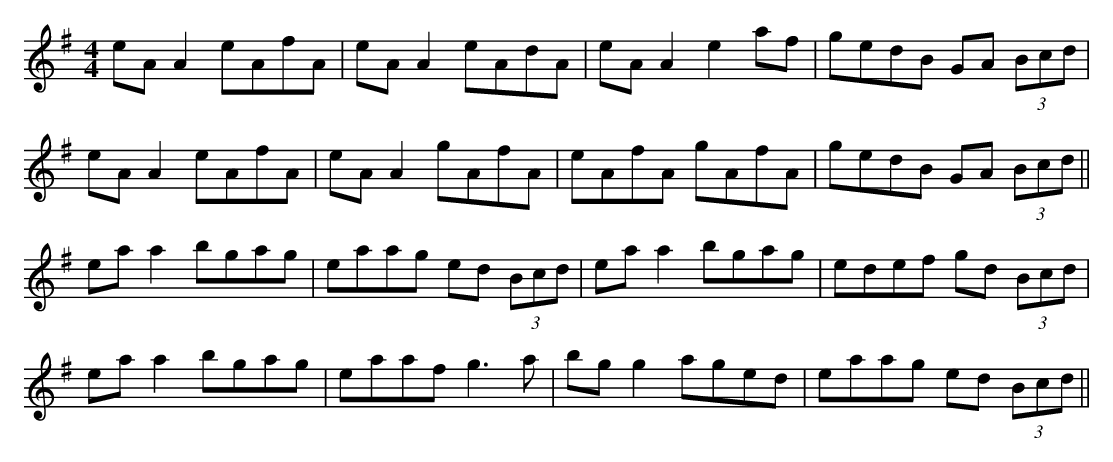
X:1
M:4/4
K:Ador
eA A2 eAfA|eA A2 eAdA|eA A2 e2 af|gedB GA (3Bcd|
eA A2 eAfA|eA A2 gAfA|eAfA gAfA|gedB GA (3Bcd||
ea a2 bgag|eaag ed (3Bcd|ea a2 bgag|edef gd (3Bcd|
ea a2 bgag|eaaf g3a|bg g2 aged|eaag ed (3Bcd||
